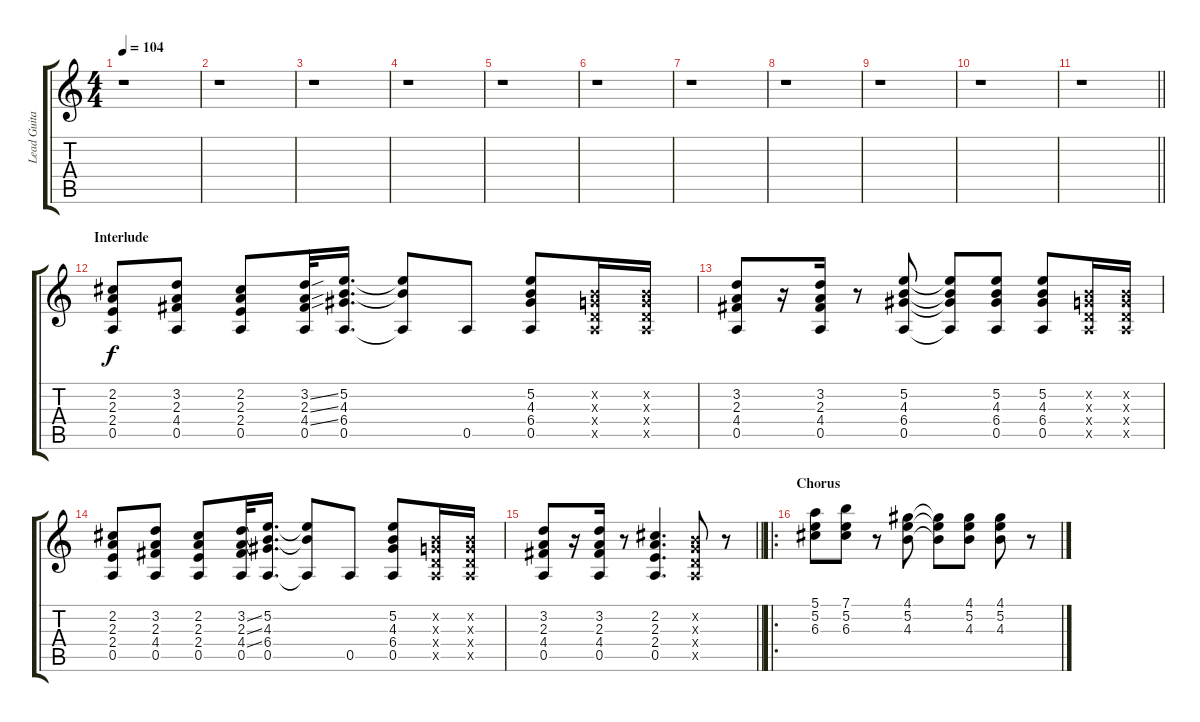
\track ("Lead Guitar" "Lead Guita") {instrument acousticguitarsteel}
\staff {score tabs}
\tuning (E4 B3 G3 D3 A2 E2) {hide}
\ts (4 4)
\tempo 104
\clef g2
\ks c
r.1{dy f} |
r.1 |
r.1 |
r.1 |
r.1 |
r.1 |
r.1 |
r.1 |
r.1 |
r.1 |
\barLineRight lightlight
r.1 |
\section ("" "Interlude")
(2.2 2.3 2.4 0.5).8 (3.2 2.3 4.4 0.5).8 (2.2 2.3 2.4 0.5).8 (3.2{ss} 2.3{ss} 4.4{ss} 0.5).32 (5.2 4.3 6.4 0.5).16{d} (5.2{t} 4.3{t} 0.5{t}).8 0.5.8 (5.2 4.3 6.4 0.5).8 (0.2{x} 0.3{x} 0.4{x} 0.5{x}).16 (0.2{x} 0.3{x} 0.4{x} 0.5{x}).16 |
(3.2 2.3 4.4 0.5).8 r.16 (3.2 2.3 4.4 0.5).16 r.8 (5.2 4.3 6.4 0.5).8 (5.2{t} 4.3{t} 6.4{t} 0.5{t}).8 (5.2 4.3 6.4 0.5).8 (5.2 4.3 6.4 0.5).8 (0.2{x} 0.3{x} 0.4{x} 0.5{x}).16 (0.2{x} 0.3{x} 0.4{x} 0.5{x}).16 |
(2.2 2.3 2.4 0.5).8 (3.2 2.3 4.4 0.5).8 (2.2 2.3 2.4 0.5).8 (3.2{ss} 2.3{ss} 4.4{ss} 0.5).32 (5.2 4.3 6.4 0.5).16{d} (5.2{t} 4.3{t} 0.5{t}).8 0.5.8 (5.2 4.3 6.4 0.5).8 (0.2{x} 0.3{x} 0.4{x} 0.5{x}).16 (0.2{x} 0.3{x} 0.4{x} 0.5{x}).16 |
\barLineRight lightlight
(3.2 2.3 4.4 0.5).8 r.16 (3.2 2.3 4.4 0.5).16 r.8 (2.2 2.3 2.4 0.5).4{d} (0.2{x} 0.3{x} 0.4{x} 0.5{x}).8 r.8 |
\ro
\section ("" "Chorus")
(5.1 5.2 6.3).8 (7.1 5.2 6.3).8 r.8 (4.1 5.2 4.3).8 (4.1{t} 5.2{t} 4.3{t}).8 (4.1 5.2 4.3).8 (4.1 5.2 4.3).8 r.8
